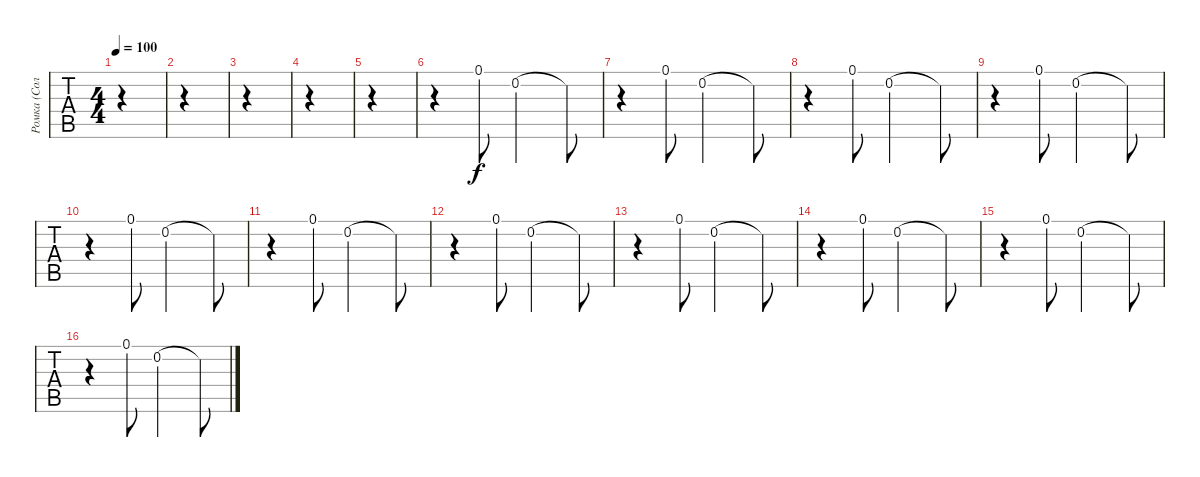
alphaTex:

\track ("Ромка (Соло)" "Ромка (Сол") {instrument electricguitarclean}
\staff {tabs}
\tuning (E4 B3 G3 D3 A2 E2) {hide}
\ts (4 4)
\tempo 100
\clef g2
\ks c
|
|
|
|
|
r.4 0.1.8 0.2.2 0.2{t}.8 |
r.4 0.1.8 0.2.2 0.2{t}.8 |
r.4 0.1.8 0.2.2 0.2{t}.8 |
r.4 0.1.8 0.2.2 0.2{t}.8 |
r.4 0.1.8 0.2.2 0.2{t}.8 |
r.4 0.1.8 0.2.2 0.2{t}.8 |
r.4 0.1.8 0.2.2 0.2{t}.8 |
r.4 0.1.8 0.2.2 0.2{t}.8 |
r.4 0.1.8 0.2.2 0.2{t}.8 |
r.4 0.1.8 0.2.2 0.2{t}.8 |
r.4 0.1.8 0.2.2 0.2{t}.8
